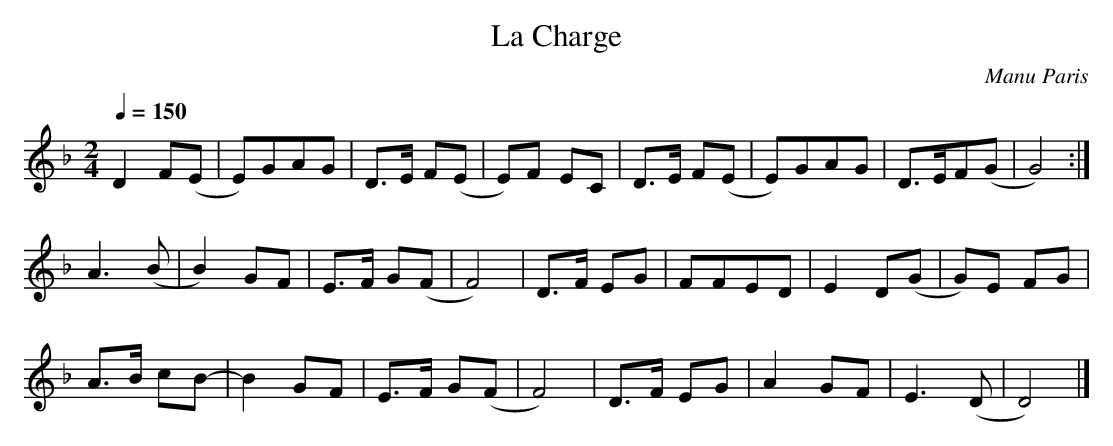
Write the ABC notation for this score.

X:1
T:La Charge
C:Manu Paris
L:1/8
M:2/4
Q:1/4=150
K:Dm
D2F(E| E)GAG|D3/2E/2 F(E|E)F EC|\
D3/2E/2 F(E|E)GAG|D3/2E/2F(G |G4):|
A3(B|B2)GF|E3/2F/2 G(F|F4)|D3/2F/2 EG|FFED|E2D(G|G)E FG|
A3/2B/2 cB-|B2GF|E3/2F/2 G(F|F4)|D3/2F/2 EG|A2GF|E3(D|D4)|]
